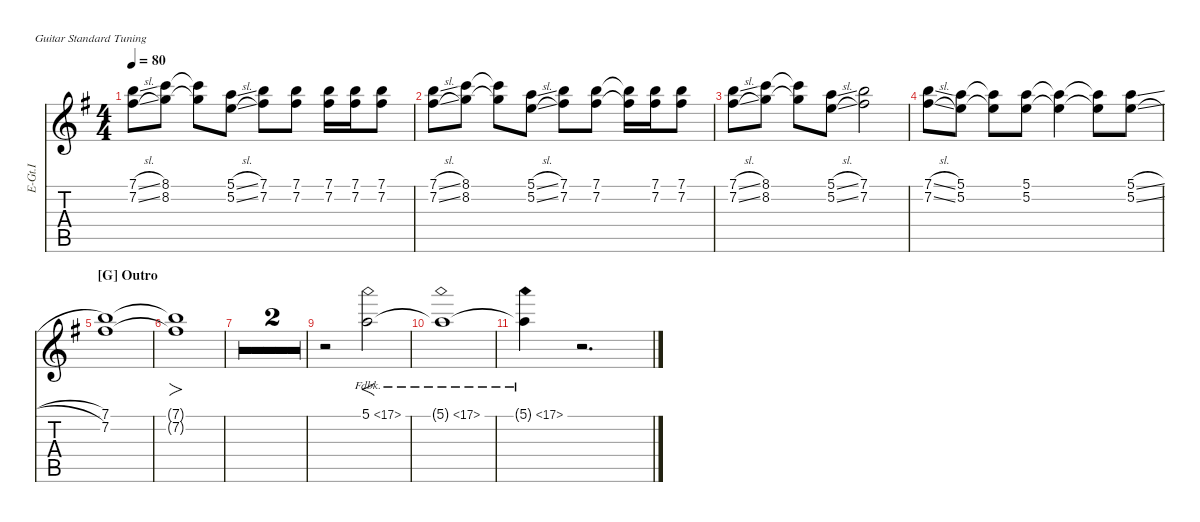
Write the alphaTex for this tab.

\hideDynamics
\bracketExtendMode nobrackets
\otherSystemsTrackNameOrientation horizontal
\track ("E.Guitar I" "E-Gt.I") {defaultSystemsLayout 4 multiBarRest instrument distortionguitar}
\staff {score tabs}
\tuning (E4 B3 G3 D3 A2 E2)
\ts (4 4)
\tempo 80
\clef g2
\ks g
(7.1{sl acc forcenatural} 7.2{sl acc #}).8{dy mf beam Down} (8.1{acc forcenatural} 8.2{acc forcenatural}).8{beam Down} (8.2{t acc forcenatural} 8.1{t acc forcenatural}).8{beam Down} (5.1{sl acc forcenatural} 5.2{sl acc forcenatural}).8{beam Down} (7.1{acc forcenatural} 7.2{acc #}).8{beam Down} (7.1{acc forcenatural} 7.2{acc #}).8{beam Down} (7.1{acc forcenatural} 7.2{acc #}).16{beam Down} (7.1{acc forcenatural} 7.2{acc #}).16{beam Down} (7.1{acc forcenatural} 7.2{acc #}).8{beam Down} |
(7.1{sl acc forcenatural} 7.2{sl acc #}).8{beam Down} (8.1{acc forcenatural} 8.2{acc forcenatural}).8{beam Down} (8.2{t acc forcenatural} 8.1{t acc forcenatural}).8{beam Down} (5.1{sl acc forcenatural} 5.2{sl acc forcenatural}).8{beam Down} (7.1{acc forcenatural} 7.2{acc #}).8{beam Down} (7.1{acc forcenatural} 7.2{acc #}).8{beam Down} (7.1{t acc forcenatural} 7.2{t acc #}).16{beam Down} (7.1{acc forcenatural} 7.2{acc #}).16{beam Down} (7.1{acc forcenatural} 7.2{acc #}).8{beam Down} |
(7.1{sl acc forcenatural} 7.2{sl acc #}).8{beam Down} (8.1{acc forcenatural} 8.2{acc forcenatural}).8{beam Down} (8.1{t acc forcenatural} 8.2{t acc forcenatural}).8{beam Down} (5.1{sl acc forcenatural} 5.2{sl acc forcenatural}).8{beam Down} (7.1{acc forcenatural} 7.2{acc #}).2{beam Down} |
(7.1{sl acc forcenatural} 7.2{sl acc #}).8{beam Down} (5.1{acc forcenatural} 5.2{acc forcenatural}).8{beam Down} (5.2{t acc forcenatural} 5.1{t acc forcenatural}).8{beam Down} (5.1{acc forcenatural} 5.2{acc forcenatural}).8{beam Down} (5.1{t acc forcenatural} 5.2{t acc forcenatural}).4{beam Down} (5.1{t acc forcenatural} 5.2{t acc forcenatural}).8{beam Down} (5.1{sl acc forcenatural} 5.2{sl acc forcenatural}).8{beam Down} |
\section ("G" "Outro")
(7.1{acc forcenatural} 7.2{acc #}).1{beam Down} |
(7.1{t acc forcenatural} 7.2{t acc #}).1{fo dy f beam Down} |
r.1{beam Down} |
r.1{beam Down} |
r.2{beam Down} 5.1{fh 12 acc forcenatural}.2{f dy mf beam Down} |
5.1{fh 12 t acc forcenatural}.1{beam Down} |
5.1{fh 12 t acc forcenatural}.4{beam Down} r.2{d beam Down}
